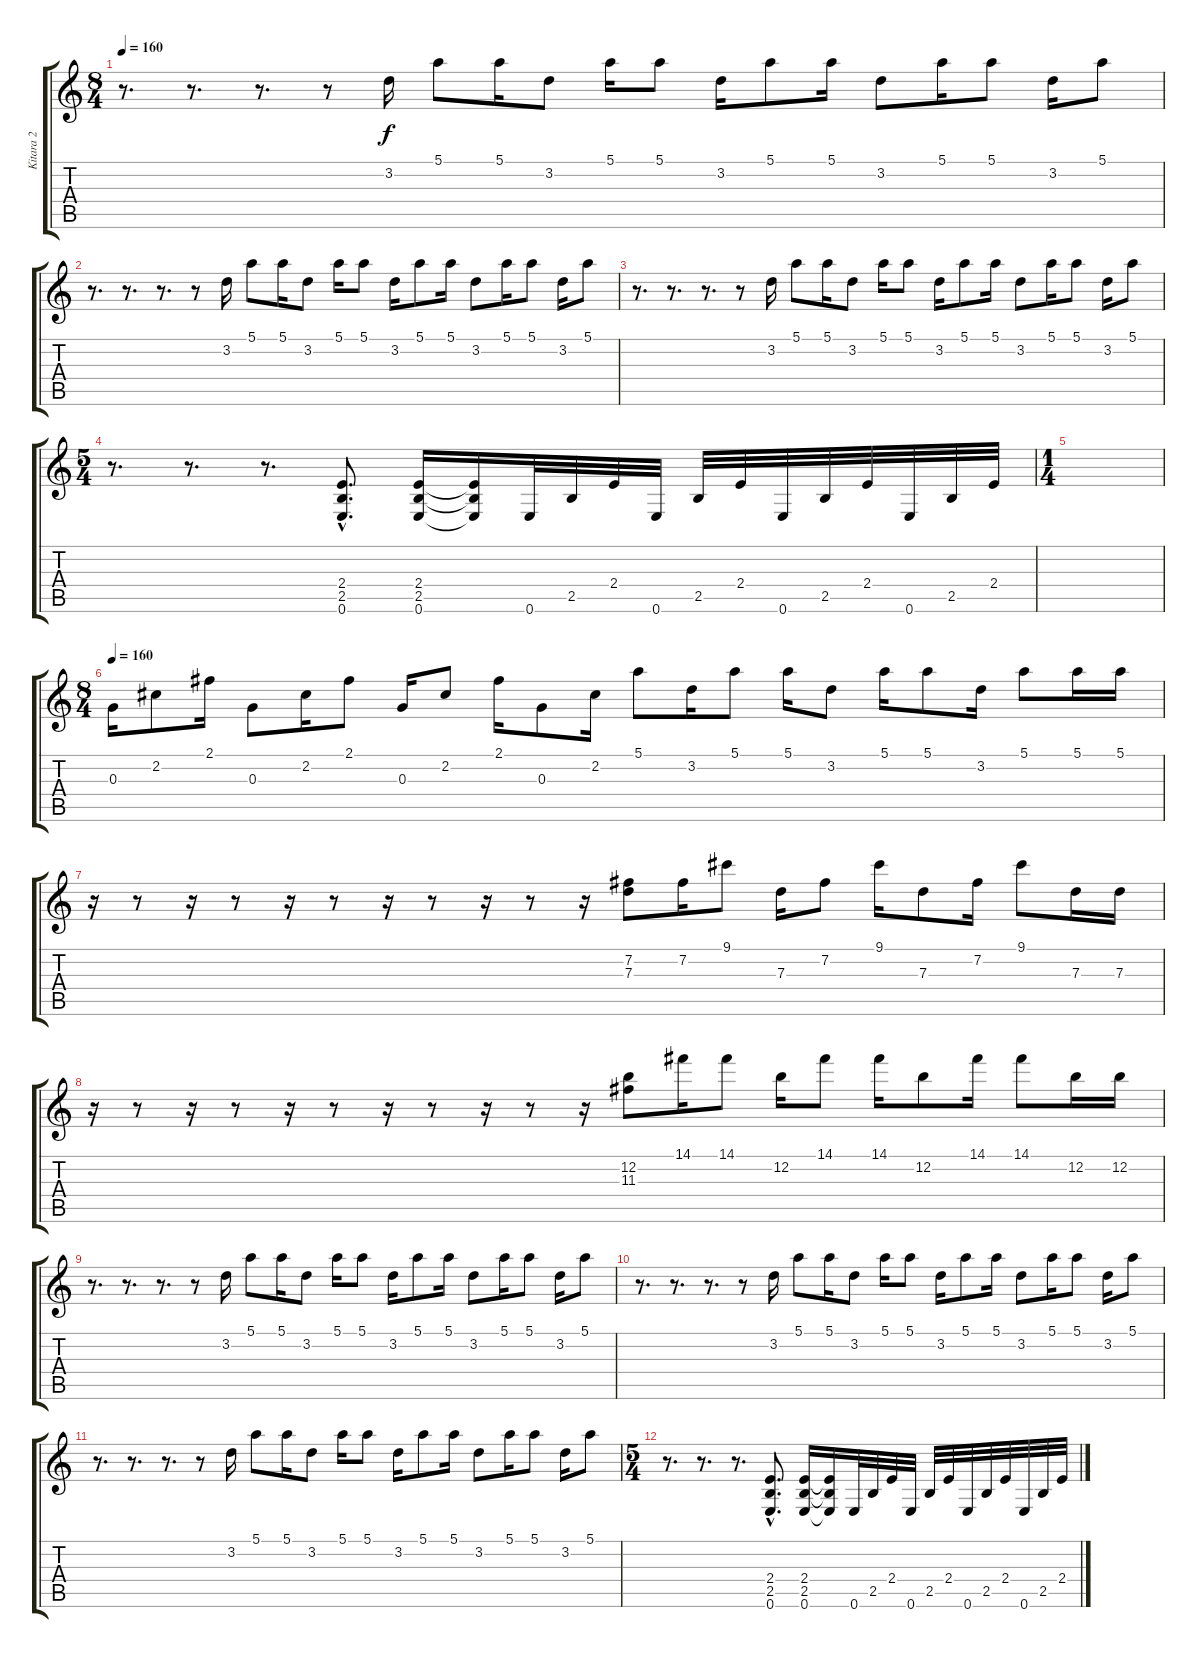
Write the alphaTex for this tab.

\track ("Kitara 2" "Kitara 2") {instrument acousticguitarnylon}
\staff {score tabs}
\tuning (E4 B3 G3 D3 A2 E2) {hide}
\ts (8 4)
\tempo 160
\clef g2
\ks c
r.8{d dy f instrument electricguitarclean} r.8{d} r.8{d} r.8 3.2.16 5.1.8 5.1.16 3.2.8 5.1.16 5.1.8 3.2.16 5.1.8 5.1.16 3.2.8 5.1.16 5.1.8 3.2.16 5.1.8 |
r.8{d instrument electricguitarclean} r.8{d} r.8{d} r.8 3.2.16 5.1.8 5.1.16 3.2.8 5.1.16 5.1.8 3.2.16 5.1.8 5.1.16 3.2.8 5.1.16 5.1.8 3.2.16 5.1.8 |
r.8{d instrument electricguitarclean} r.8{d} r.8{d} r.8 3.2.16 5.1.8 5.1.16 3.2.8 5.1.16 5.1.8 3.2.16 5.1.8 5.1.16 3.2.8 5.1.16 5.1.8 3.2.16 5.1.8 |
\ts (5 4)
r.8{d} r.8{d} r.8{d} (2.4{hac} 2.5{hac} 0.6{hac}).8{d} (2.4 2.5 0.6).16 (2.4{t} 2.5{t} 0.6{t}).16 0.6.32 2.5.32 2.4.32 0.6.32 2.5.32 2.4.32 0.6.32 2.5.32 2.4.32 0.6.32 2.5.32 2.4.32 |
\ts (1 4)
|
\ts (8 4)
\tempo 160
0.3.16{volume 16 instrument electricguitarclean} 2.2.8 2.1.16 0.3.8 2.2.16 2.1.8 0.3.16 2.2.8 2.1.16 0.3.8 2.2.16 5.1.8 3.2.16 5.1.8 5.1.16 3.2.8 5.1.16 5.1.8 3.2.16 5.1.8 5.1.16 5.1.16 |
r.16{instrument electricguitarclean} r.8 r.16 r.8 r.16 r.8 r.16 r.8 r.16 r.8 r.16 (7.2 7.3).8 7.2.16 9.1.8 7.3.16 7.2.8 9.1.16 7.3.8 7.2.16 9.1.8 7.3.16 7.3.16 |
r.16{instrument electricguitarclean} r.8 r.16 r.8 r.16 r.8 r.16 r.8 r.16 r.8 r.16 (12.2 11.3).8 14.1.16 14.1.8 12.2.16 14.1.8 14.1.16 12.2.8 14.1.16 14.1.8 12.2.16 12.2.16 |
r.8{d instrument electricguitarclean} r.8{d} r.8{d} r.8 3.2.16 5.1.8 5.1.16 3.2.8 5.1.16 5.1.8 3.2.16 5.1.8 5.1.16 3.2.8 5.1.16 5.1.8 3.2.16 5.1.8 |
r.8{d instrument electricguitarclean} r.8{d} r.8{d} r.8 3.2.16 5.1.8 5.1.16 3.2.8 5.1.16 5.1.8 3.2.16 5.1.8 5.1.16 3.2.8 5.1.16 5.1.8 3.2.16 5.1.8 |
r.8{d instrument electricguitarclean} r.8{d} r.8{d} r.8 3.2.16 5.1.8 5.1.16 3.2.8 5.1.16 5.1.8 3.2.16 5.1.8 5.1.16 3.2.8 5.1.16 5.1.8 3.2.16 5.1.8 |
\ts (5 4)
r.8{d} r.8{d} r.8{d} (2.4{hac} 2.5{hac} 0.6{hac}).8{d} (2.4 2.5 0.6).16 (2.4{t} 2.5{t} 0.6{t}).16 0.6.32 2.5.32 2.4.32 0.6.32 2.5.32 2.4.32 0.6.32 2.5.32 2.4.32 0.6.32 2.5.32 2.4.32
